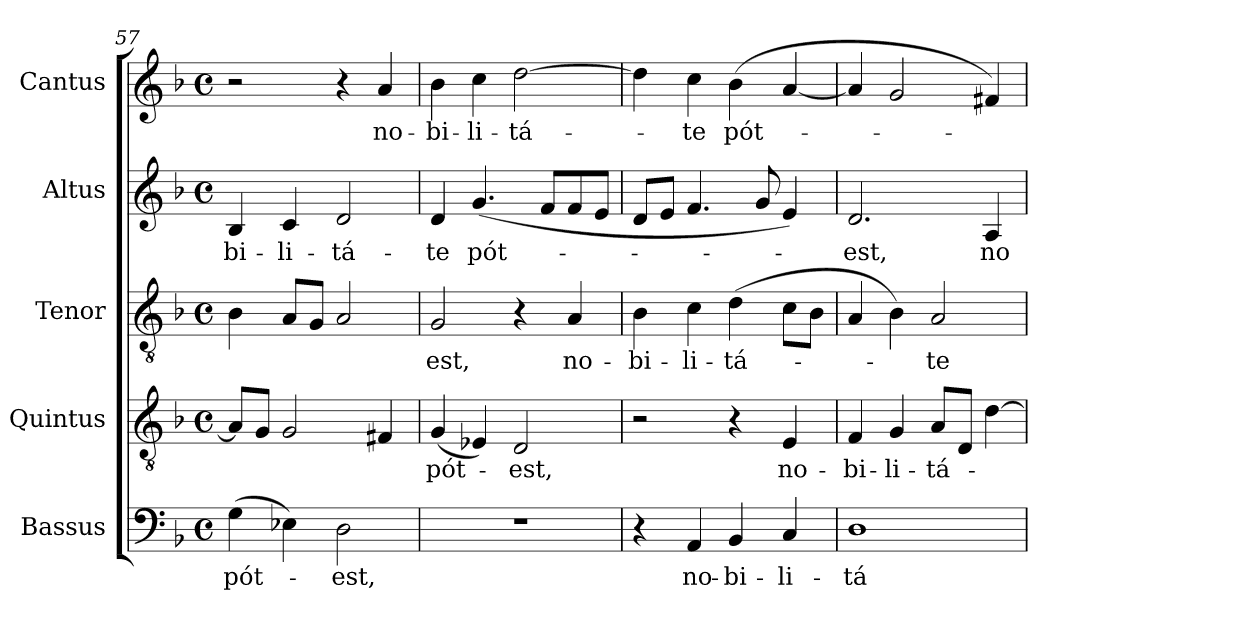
**kern	**text	**kern	**text	**kern	**text	**kern	**text	**kern	**text
*part5	*part5	*part4	*part4	*part3	*part3	*part2	*part2	*part1	*part1
*staff5	*staff5	*staff4	*staff4	*staff3	*staff3	*staff2	*staff2	*staff1	*staff1
*I"Bassus	*	*I"Quintus	*	*I"Tenor	*	*I"Altus	*	*I"Cantus	*
*I'Bass.	*	*	*	*I'Ten.	*	*I'Alt.	*	*I'Cant.	*
*clefF4	*	*clefGv2	*	*clefGv2	*	*clefG2	*	*clefG2	*
*	*	*ITrd7c12	*	*ITrd7c12	*	*	*	*	*
*k[b-]	*	*k[b-]	*	*k[b-]	*	*k[b-]	*	*k[b-]	*
*F:	*	*F:	*	*F:	*	*F:	*	*F:	*
*M4/4	*	*M4/4	*	*M4/4	*	*M4/4	*	*M4/4	*
*met(c)	*	*met(c)	*	*met(c)	*	*met(c)	*	*met(c)	*
=57	=57	=57	=57	=57	=57	=57	=57	=57	=57
!	!LO:LY:b:color=#000000	!	!	!	!	!	!	!	!
!	!	!	!	!	!	!	!LO:LY:b:color=#000000	!	!
(4Gi\	pót-	8AAi/L]	.	4BB-i\	.	4B-i/	-bi-	2r	.
.	.	8GGi/J	.	.	.	.	.	.	.
!	!	!	!	!	!	!	!LO:LY:b:color=#000000	!	!
4E-Xi\)	.	2GGi/	.	8AAi/L	.	4ci/	-li-	.	.
.	.	.	.	8GGi/J	.	.	.	.	.
!	!LO:LY:b:color=#000000	!	!	!	!	!	!	!	!
!	!	!	!	!	!	!	!LO:LY:b:color=#000000	!	!
2Di\	-est,	.	.	2AAi/	.	2di/	-tá-	4r	.
!	!	!	!	!	!	!	!	!	!LO:LY:b:color=#000000
.	.	4FF#Xi/	.	.	.	.	.	4ai/	no-
!!LO:LB:g=z
=58	=58	=58	=58	=58	=58	=58	=58	=58	=58
!	!	!	!LO:LY:b:color=#000000	!	!	!	!	!	!
!	!	!	!	!	!LO:LY:b:color=#000000	!	!	!	!
!	!	!	!	!	!	!	!LO:LY:b:color=#000000	!	!
!	!	!	!	!	!	!	!	!	!LO:LY:b:color=#000000
1r	.	(4GGi/	pót-	2GGi/	-est,	4di/	-te	4b-i\	-bi-
!	!	!	!	!	!	!	!LO:LY:b:color=#000000	!	!
!	!	!	!	!	!	!	!	!	!LO:LY:b:color=#000000
.	.	4EE-Xi/)	.	.	.	(4.gi/	pót-	4cci\	-li-
!	!	!	!LO:LY:b:color=#000000	!	!	!	!	!	!
!	!	!	!	!	!	!	!	!	!LO:LY:b:color=#000000
.	.	2DDi/	-est,	4r	.	.	.	[2ddi\	-tá-
.	.	.	.	.	.	8fi/L	.	.	.
!	!	!	!	!	!LO:LY:b:color=#000000	!	!	!	!
.	.	.	.	4AAi/	no-	8fi/	.	.	.
.	.	.	.	.	.	8ei/J	.	.	.
=59	=59	=59	=59	=59	=59	=59	=59	=59	=59
!	!	!	!	!	!LO:LY:b:color=#000000	!	!	!	!
4r	.	2r	.	4BB-i\	-bi-	8di/L	.	4ddi\]	.
.	.	.	.	.	.	8ei/J	.	.	.
!	!LO:LY:b:color=#000000	!	!	!	!	!	!	!	!
!	!	!	!	!	!LO:LY:b:color=#000000	!	!	!	!
!	!	!	!	!	!	!	!	!	!LO:LY:b:color=#000000
4AAi/	no-	.	.	4Ci\	-li-	4.fi/	.	4cci\	-te
!	!LO:LY:b:color=#000000	!	!	!	!	!	!	!	!
!	!	!	!	!	!LO:LY:b:color=#000000	!	!	!	!
!	!	!	!	!	!	!	!	!	!LO:LY:b:color=#000000
4BB-i/	-bi-	4r	.	(4Di\	-tá-	.	.	(4b-i\	pót-
.	.	.	.	.	.	8gi/	.	.	.
!	!LO:LY:b:color=#000000	!	!	!	!	!	!	!	!
!	!	!	!LO:LY:b:color=#000000	!	!	!	!	!	!
4Ci/	-li-	4EEi/	no-	8Ci\L	.	4ei/)	.	[4ai/	.
.	.	.	.	8BB-i\J	.	.	.	.	.
=60	=60	=60	=60	=60	=60	=60	=60	=60	=60
!	!LO:LY:b:color=#000000	!	!	!	!	!	!	!	!
!	!	!	!LO:LY:b:color=#000000	!	!	!	!	!	!
!	!	!	!	!	!	!	!LO:LY:b:color=#000000	!	!
1Di	-tá-	4FFi/	-bi-	4AAi/	.	2.di/	-est,	4ai/]	.
!	!	!	!LO:LY:b:color=#000000	!	!	!	!	!	!
.	.	4GGi/	-li-	4BB-i\)	.	.	.	2gi/	.
!	!	!	!LO:LY:b:color=#000000	!	!	!	!	!	!
!	!	!	!	!	!LO:LY:b:color=#000000	!	!	!	!
.	.	8AAi/L	-tá-	2AAi/	-te	.	.	.	.
.	.	8DDi/J	.	.	.	.	.	.	.
!	!	!	!	!	!	!	!LO:LY:b:color=#000000	!	!
.	.	[4Di\	.	.	.	4Ai/	no-	4f#Xi/)	.
=	=	=	=	=	=	=	=	=	=
*-	*-	*-	*-	*-	*-	*-	*-	*-	*-
